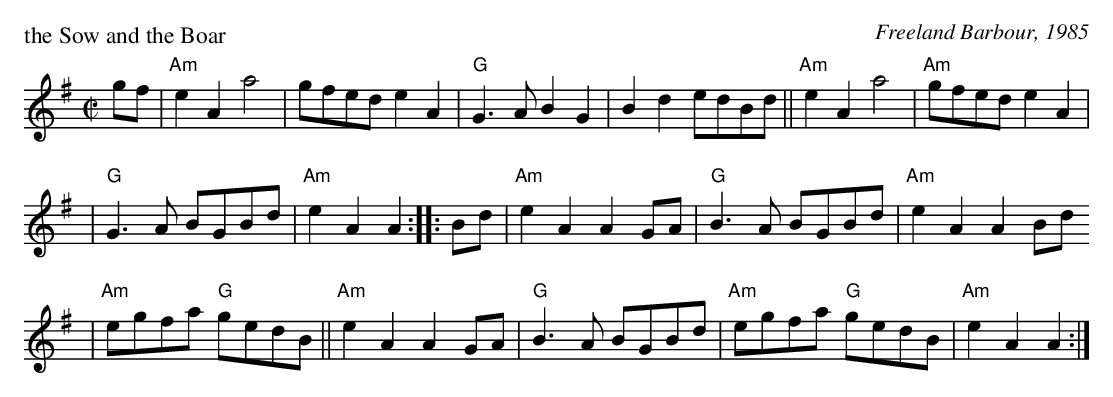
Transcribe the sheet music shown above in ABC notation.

X:1
P: the Sow and the Boar
C: Freeland Barbour, 1985
M: C|
L: 1/4
K: ADor
g/f/ | "Am"eA a2 | g/f/e/d/ eA | "G"G>A BG | Bd e/d/B/d/ || "Am"eA a2 | "Am"g/f/e/d/ eA |
| "G"G>A B/G/B/d/ | "Am"eA A :: B/d/ | "Am"eA AG/A/ | "G"B>A B/G/B/d/ | "Am"eA AB/d/
| "Am"e/g/f/a/ "G"g/e/d/B/ || "Am"eA AG/A/ | "G"B>A B/G/B/d/ | "Am"e/g/f/a/ "G"g/e/d/B/ | "Am"eA A :|
